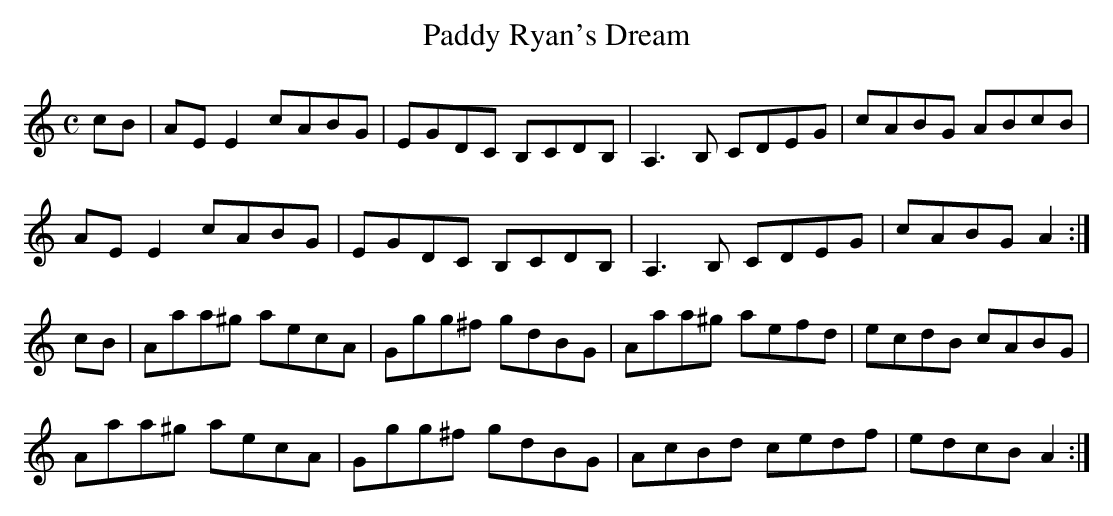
X:1
T:Paddy Ryan's Dream
M:C
L:1/8
K:A Minor
cB|AEE2 cABG|EGDC B,CDB,|A,3B, CDEG|cABG ABcB|!
AEE2 cABG|EGDC B,CDB,|A,3B, CDEG|cABG A2:|!
cB|Aaa^g aecA|Ggg^f gdBG|Aaa^g aefd|ecdB cABG|!
Aaa^g aecA|Ggg^f gdBG|AcBd cedf|edcB A2:|!
